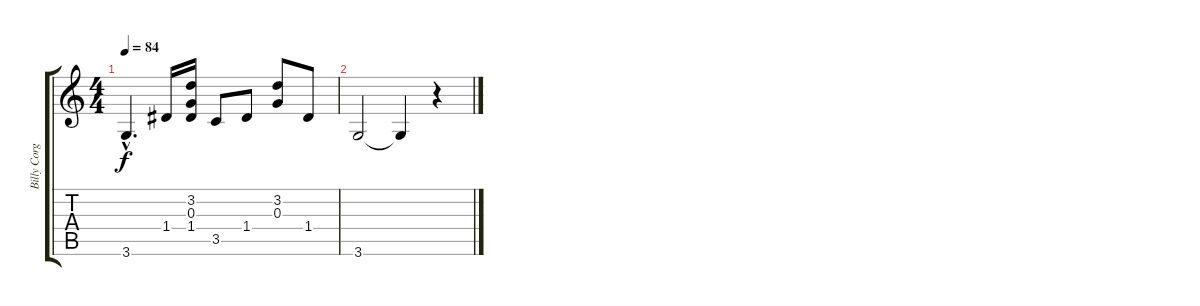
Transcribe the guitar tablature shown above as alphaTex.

\track ("Billy Corgan" "Billy Corg") {instrument acousticguitarnylon}
\staff {score tabs}
\tuning (E4 B3 G3 D3 A2 E2) {hide}
\ts (4 4)
\tempo 84
\clef g2
\ks c
3.6{hac}.4{d dy f} 1.4.16 (3.2 0.3 1.4).16 3.5.8 1.4.8 (3.2 0.3).8 1.4.8 |
3.6.2 3.6{t}.4 r.4
